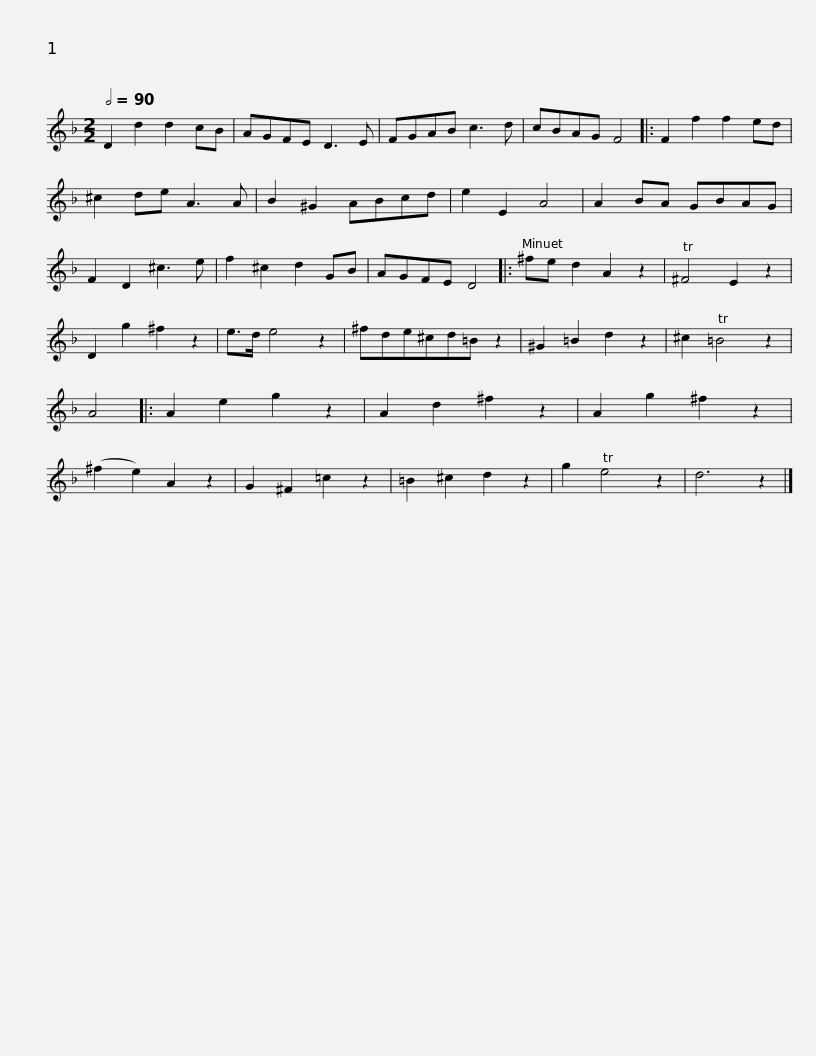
X:1
L:1/8
Q:1/2=90
M:2/2
I:linebreak $
K:Dmin
V:1 treble
V:1
 D2 d2 d2 cB | AGFE D3 E | FGAB c3 d | cBAG F4 |: F2 f2 f2 ed | %5
 ^c2 de A3 A | B2 ^G2 ABcd |$ e2 E2 A4 | A2 BA GBAG | F2 D2 ^c3 e | %10
 f2 ^c2 d2 GB | AGFE D4 |: ^fe d2 A2 z2 | T^F4 E2 z2 | D2 g2 ^f2 z2 |$ %15
 e>d e4 z2 | ^fde^cd=B z2 | ^G2 =B2 d2 z2 | ^c2 T=B4 z2 | A4 |: %20
 A2 e2 g2 z2 | A2 d2 ^f2 z2 | A2 g2 ^f2 z2 | (^f2 e2) A2 z2 |$ G2 ^F2 =c2 z2 | %25
 =B2 ^c2 d2 z2 | g2 Te4 z2 | d6 z2 |] %28
